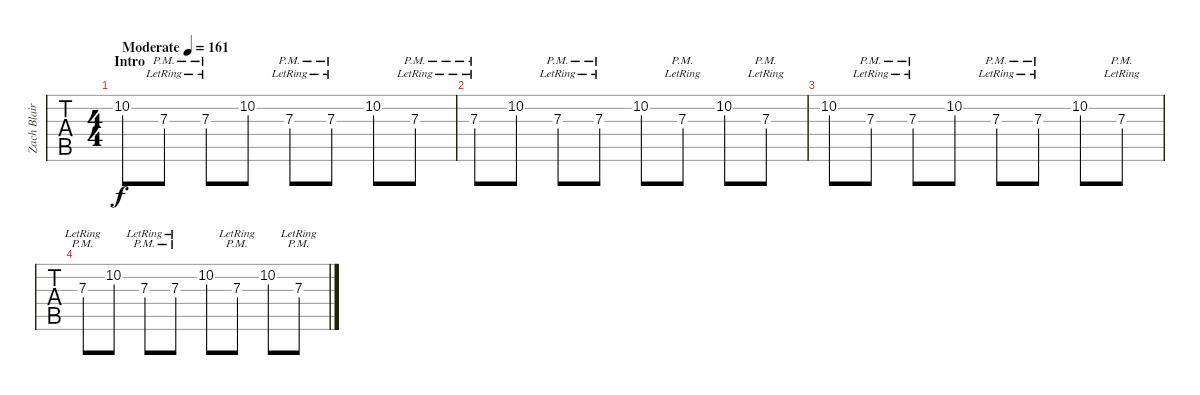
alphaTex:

\track ("Zach Blair - Guitar One" "Zach Blair") {instrument distortionguitar}
\staff {tabs}
\tuning (Eb4 Bb3 Gb3 Db3 Ab2 Eb2) {hide}
\ts (4 4)
\section ("" "Intro")
\tempo (161 "Moderate")
\clef g2
\ks db
10.2.8{dy f instrument distortionguitar} 7.3{pm lr}.8 7.3{pm lr}.8 10.2.8 7.3{pm lr}.8 7.3{pm lr}.8 10.2.8 7.3{pm lr}.8 |
7.3{pm lr}.8 10.2.8 7.3{pm lr}.8 7.3{pm lr}.8 10.2.8 7.3{pm lr}.8 10.2.8 7.3{pm lr}.8 |
10.2.8 7.3{pm lr}.8 7.3{pm lr}.8 10.2.8 7.3{pm lr}.8 7.3{pm lr}.8 10.2.8 7.3{pm lr}.8 |
7.3{pm lr}.8{volume 9} 10.2.8 7.3{pm lr}.8 7.3{pm lr}.8 10.2.8 7.3{pm lr}.8 10.2.8 7.3{pm lr}.8
